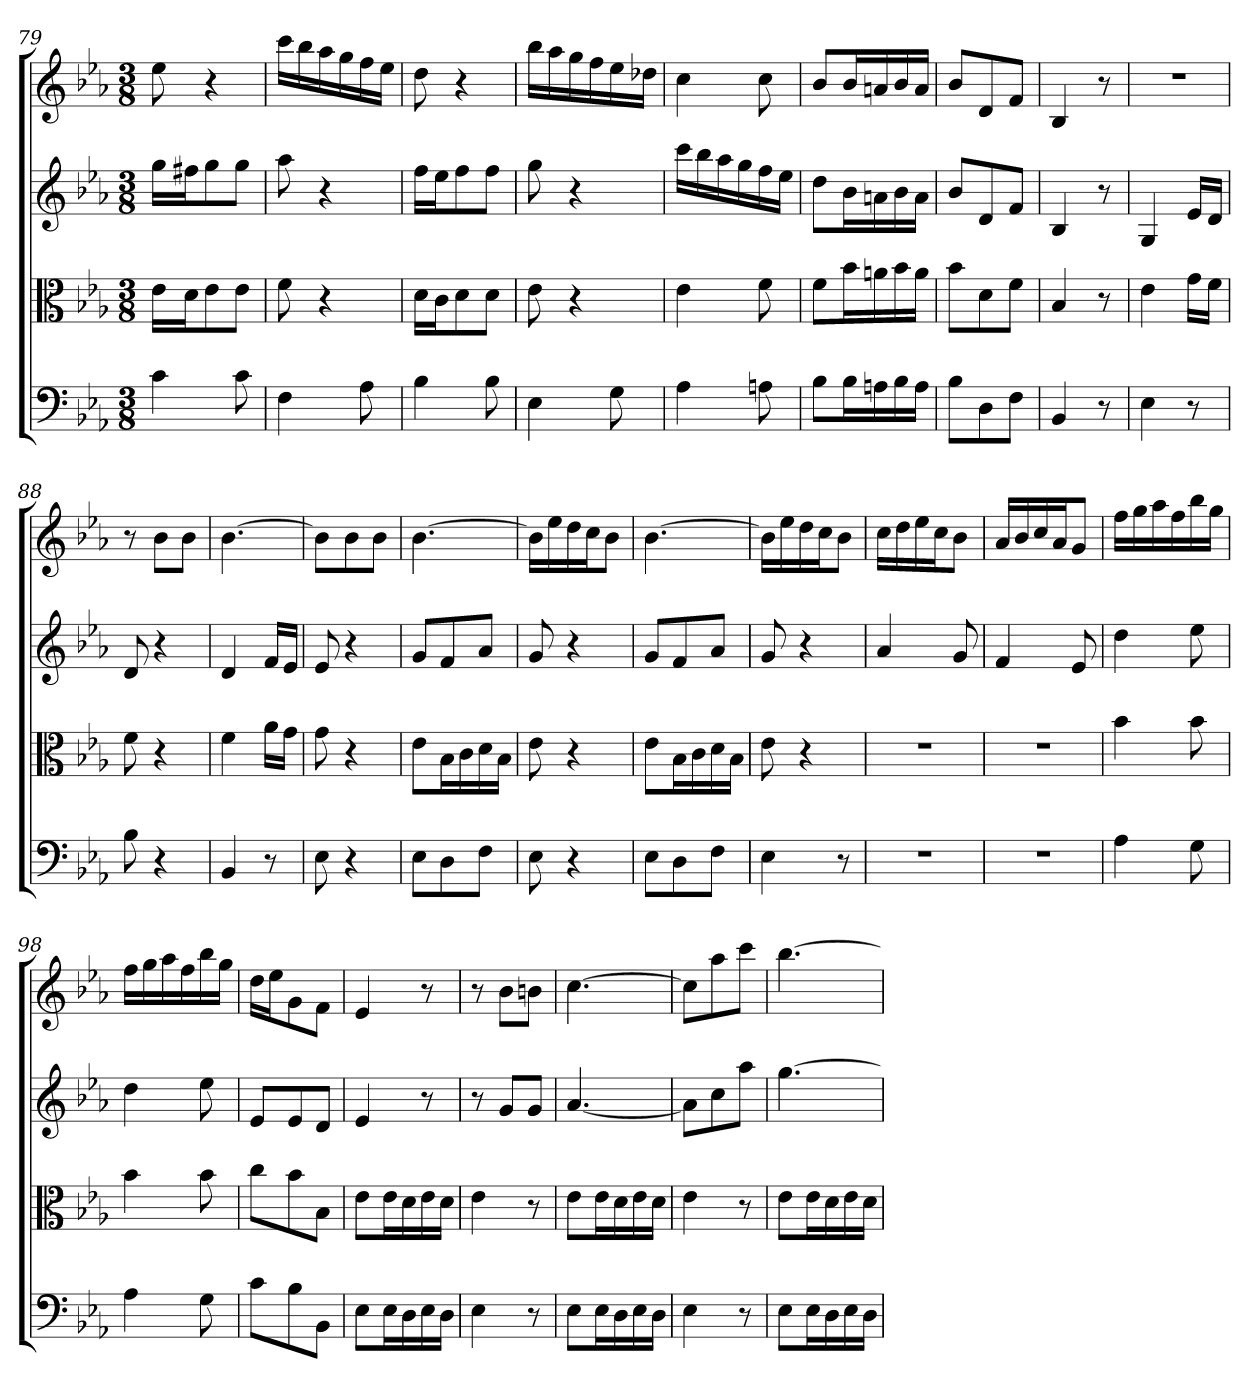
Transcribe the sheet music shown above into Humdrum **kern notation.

**kern	**kern	**kern	**kern
*part4	*part3	*part2	*part1
*staff4	*staff3	*staff2	*staff1
*clefF4	*clefC3	*	*
*k[b-e-a-]	*k[b-e-a-]	*k[b-e-a-]	*k[b-e-a-]
*E-:	*E-:	*E-:	*E-:
*M3/8	*M3/8	*M3/8	*M3/8
=79	=79	=79	=79
4c	16e-\LL	16ggLL	8ee-
.	16d\J	16ff#XJ	.
.	8e-\	8gg	4r
8c	8e-\J	8ggJ	.
=80	=80	=80	=80
4F	8f	8aa-	16cccLL
.	.	.	16bb-
.	4r	4r	16aa-
.	.	.	16gg
8A-	.	.	16ff
.	.	.	16ee-JJ
=81	=81	=81	=81
4B-	16d\LL	16ffLL	8dd
.	16c\J	16ee-J	.
.	8d\	8ff	4r
8B-	8d\J	8ffJ	.
=82	=82	=82	=82
4E-	8e-	8gg	16bb-LL
.	.	.	16aa-
.	4r	4r	16gg
.	.	.	16ff
8G	.	.	16ee-
.	.	.	16dd-XJJ
=83	=83	=83	=83
4A-	4e-	16cccLL	4cc
.	.	16bb-	.
.	.	16aa-	.
.	.	16gg	.
8An	8f	16ff	8cc
.	.	16ee-JJ	.
=84	=84	=84	=84
8B-\L	8f\L	8ddL	8b-L
16B-\L	16b-\L	16b-L	16b-L
16An\	16an\	16an	16an
16B-\	16b-\	16b-	16b-
16A\JJ	16a\JJ	16aJJ	16aJJ
=85	=85	=85	=85
8B-\L	8b-\L	8b-L	8b-L
8D\	8d\	8d	8d
8F\J	8f\J	8fJ	8fJ
=86	=86	=86	=86
4BB-	4B-	4B-	4B-
8r	8r	8r	8r
=87	=87	=87	=87
4E-	4e-	4G	4.r
8r	16g\LL	16e-LL	.
.	16f\JJ	16dJJ	.
=88	=88	=88	=88
8B-	8f	8d	8r
4r	4r	4r	8b-L
.	.	.	8b-J
=89	=89	=89	=89
4BB-	4f	4d	[4.b-
8r	16a-\LL	16fLL	.
.	16g\JJ	16e-JJ	.
=90	=90	=90	=90
8E-	8g	8e-	8b-L]
4r	4r	4r	8b-
.	.	.	8b-J
=91	=91	=91	=91
8E-\L	8e-\L	8gL	[4.b-
8D\	16B-\L	8f	.
.	16c\	.	.
8F\J	16d\	8a-J	.
.	16B-\JJ	.	.
=92	=92	=92	=92
8E-	8e-	8g	16b-LL]
.	.	.	16ee-
4r	4r	4r	16dd
.	.	.	16ccJ
.	.	.	8b-J
=93	=93	=93	=93
8E-\L	8e-\L	8gL	[4.b-
8D\	16B-\L	8f	.
.	16c\	.	.
8F\J	16d\	8a-J	.
.	16B-\JJ	.	.
=94	=94	=94	=94
4E-	8e-	8g	16b-LL]
.	.	.	16ee-
.	4r	4r	16dd
.	.	.	16ccJ
8r	.	.	8b-J
=95	=95	=95	=95
4.r	4.r	4a-	16ccLL
.	.	.	16dd
.	.	.	16ee-
.	.	.	16ccJ
.	.	8g	8b-J
=96	=96	=96	=96
4.r	4.r	4f	16a-LL
.	.	.	16b-
.	.	.	16cc
.	.	.	16a-J
.	.	8e-	8gJ
=97	=97	=97	=97
4A-	4b-	4dd	16ffLL
.	.	.	16gg
.	.	.	16aa-
.	.	.	16ff
8G	8b-	8ee-	16bb-
.	.	.	16ggJJ
=98	=98	=98	=98
4A-	4b-	4dd	16ffLL
.	.	.	16gg
.	.	.	16aa-
.	.	.	16ff
8G	8b-	8ee-	16bb-
.	.	.	16ggJJ
=99	=99	=99	=99
8c\L	8cc\L	8e-L	16ddLL
.	.	.	16ee-J
8B-\	8b-\	8e-	8g
8BB-\J	8B-\J	8dJ	8fJ
=100	=100	=100	=100
8E-\L	8e-\L	4e-	4e-
16E-\L	16e-\L	.	.
16D\	16d\	.	.
16E-\	16e-\	8r	8r
16D\JJ	16d\JJ	.	.
=101	=101	=101	=101
4E-	4e-	8r	8r
.	.	8gL	8b-L
8r	8r	8gJ	8bnJ
=102	=102	=102	=102
8E-\L	8e-\L	[4.a-	[4.cc
16E-\L	16e-\L	.	.
16D\	16d\	.	.
16E-\	16e-\	.	.
16D\JJ	16d\JJ	.	.
=103	=103	=103	=103
4E-	4e-	8a-L]	8ccL]
.	.	8cc	8aa-
8r	8r	8aa-J	8cccJ
=104	=104	=104	=104
8E-\L	8e-\L	[4.gg	[4.bb-
16E-\L	16e-\L	.	.
16D\	16d\	.	.
16E-\	16e-\	.	.
16D\JJ	16d\JJ	.	.
=	=	=	=
*-	*-	*-	*-
